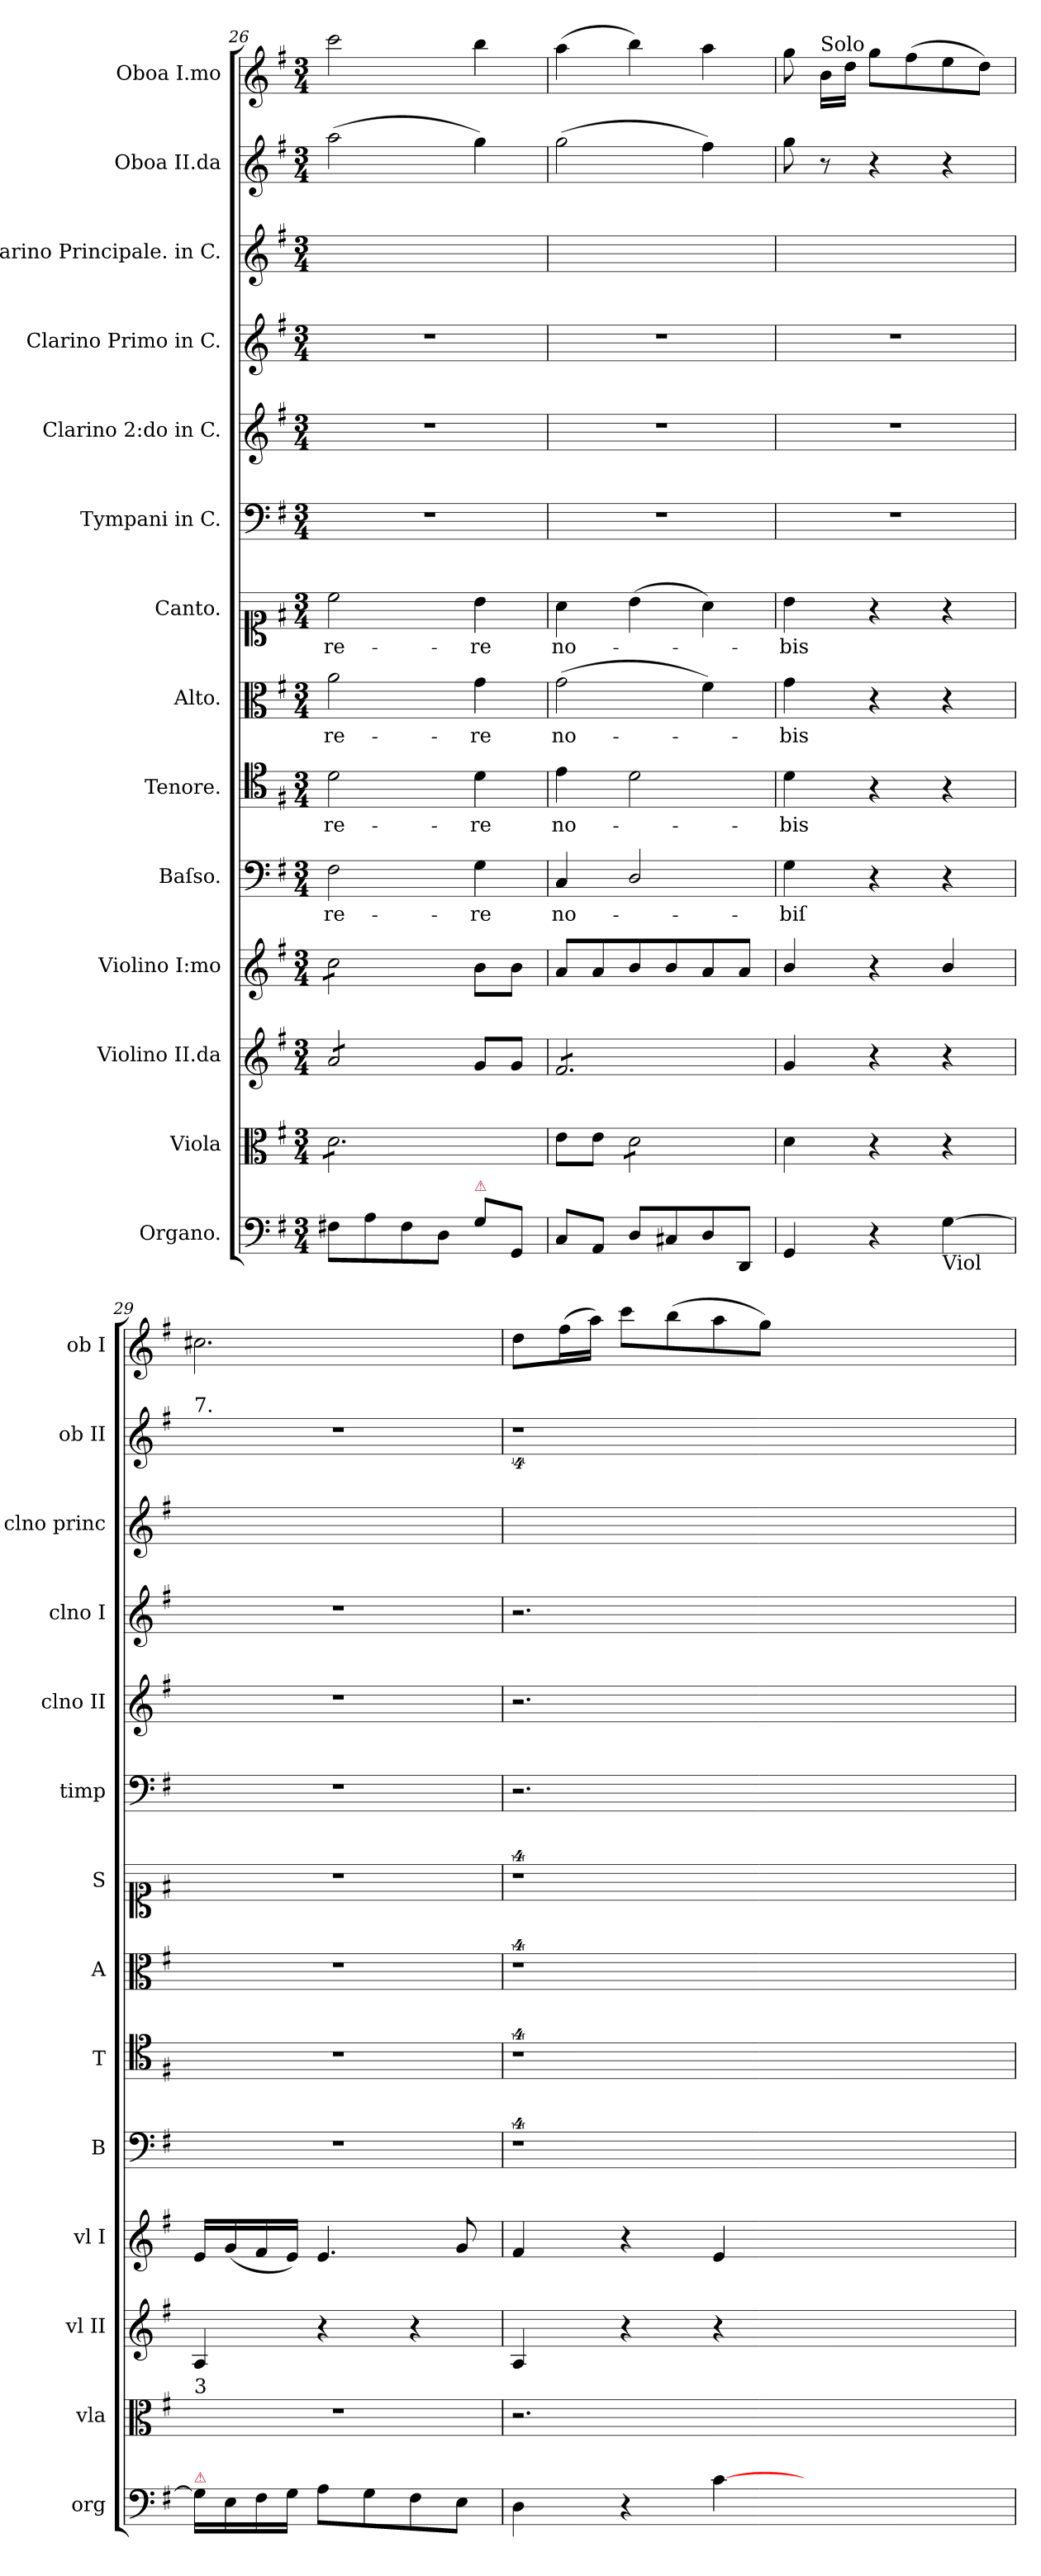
**kern	**kern	**kern	**kern	**kern	**text	**kern	**text	**kern	**text	**kern	**text	**kern	**kern	**kern	**kern	**kern	**kern
*part14	*part13	*part12	*part11	*part10	*part10	*part9	*part9	*part8	*part8	*part7	*part7	*part6	*part5	*part4	*part3	*part2	*part1
*staff14	*staff13	*staff12	*staff11	*staff10	*staff10	*staff9	*staff9	*staff8	*staff8	*staff7	*staff7	*staff6	*staff5	*staff4	*staff3	*staff2	*staff1
*I"Organo.	*I"Viola	*I"Violino II.da	*I"Violino I:mo	*I"Baſso.	*	*I"Tenore.	*	*I"Alto.	*	*I"Canto.	*	*I"Tympani in C.	*I"Clarino 2:do in C.	*I"Clarino Primo in C.	*I"Clarino Principale. in C.	*I"Oboa II.da	*I"Oboa I.mo
*I'org	*I'vla	*I'vl II	*I'vl I	*I'B	*	*I'T	*	*I'A	*	*I'S	*	*I'timp	*I'clno II	*I'clno I	*I'clno princ	*I'ob II	*I'ob I
*clefF4	*clefC3	*clefG2	*clefG2	*clefF4	*	*clefC4	*	*clefC3	*	*clefC1	*	*clefF4	*clefG2	*clefG2	*clefG2	*clefG2	*clefG2
*k[f#]	*k[f#]	*k[f#]	*k[f#]	*k[f#]	*	*k[f#]	*	*k[f#]	*	*k[f#]	*	*k[f#]	*k[f#]	*k[f#]	*k[f#]	*k[f#]	*k[f#]
*e:	*e:	*e:	*e:	*e:	*	*e:	*	*e:	*	*e:	*	*e:	*e:	*e:	*e:	*e:	*e:
*M3/4	*M3/4	*M3/4	*M3/4	*M3/4	*	*M3/4	*	*M3/4	*	*M3/4	*	*M3/4	*M3/4	*M3/4	*M3/4	*M3/4	*M3/4
=26	=26	=26	=26	=26	=26	=26	=26	=26	=26	=26	=26	=26	=26	=26	=26	=26	=26
!	!	!	!	!	!	!	!LO:LY:i	!	!	!	!	!	!	!	!	!	!
*	*tremolo	*	*	*	*	*	*	*	*	*	*	*	*	*	*	*	*
*	*	*tremolo	*	*	*	*	*	*	*	*	*	*	*	*	*	*	*
*	*	*	*tremolo	*	*	*	*	*	*	*	*	*	*	*	*	*	*
8F#X\L	8d\L	8a/L	8cc\L	2F#\	-re-	2d\	-re-	2a\	-re-	2cc\	-re-	2.r	2.r	2.r	2.ryy	(2aa\	2ccc\
8A\	8d\	8a/	8cc\	.	.	.	.	.	.	.	.	.	.	.	.	.	.
8F#\	8d\	8a/	8cc\	.	.	.	.	.	.	.	.	.	.	.	.	.	.
8D\J	8d\	8a/J	8cc\J	.	.	.	.	.	.	.	.	.	.	.	.	.	.
*	*	*	*Xtremolo	*	*	*	*	*	*	*	*	*	*	*	*	*	*
*	*	*Xtremolo	*	*	*	*	*	*	*	*	*	*	*	*	*	*	*
!LO:TX:a:color=crimson:t=⚠	!	!	!	!	!	!	!	!	!	!	!	!	!	!	!	!	!
!	!	!	!	!	!	!	!LO:LY:i	!	!	!	!	!	!	!	!	!	!
8G\L	8d\	8g/L	8b\L	4G\	-re	4d\	-re	4g\	-re	4b\	-re	.	.	.	.	4gg\)	4bb\
8GG/J	8d\J	8g/J	8b\J	.	.	.	.	.	.	.	.	.	.	.	.	.	.
*	*Xtremolo	*	*	*	*	*	*	*	*	*	*	*	*	*	*	*	*
=27	=27	=27	=27	=27	=27	=27	=27	=27	=27	=27	=27	=27	=27	=27	=27	=27	=27
*	*	*tremolo	*	*	*	*	*	*	*	*	*	*	*	*	*	*	*
8C/L	8e\L	8f#/L	8a/L	4C/	no-	4e\	no-	(2g\	no-	4a\	no-	2.r	2.r	2.r	2.ryy	(2gg\	(4aa\
8AA/J	8e\J	8f#/	8a/	.	.	.	.	.	.	.	.	.	.	.	.	.	.
*	*tremolo	*	*	*	*	*	*	*	*	*	*	*	*	*	*	*	*
8D/L	8d\L	8f#/	8b/	2D/	.	2d\	.	.	.	(4b\	.	.	.	.	.	.	4bb\)
8C#X/	8d\	8f#/	8b/	.	.	.	.	.	.	.	.	.	.	.	.	.	.
8D/	8d\	8f#/	8a/	.	.	.	.	4f#\)	.	4a\)	.	.	.	.	.	4ff#\)	4aa\
8DD/J	8d\J	8f#/J	8a/J	.	.	.	.	.	.	.	.	.	.	.	.	.	.
*	*	*Xtremolo	*	*	*	*	*	*	*	*	*	*	*	*	*	*	*
*	*Xtremolo	*	*	*	*	*	*	*	*	*	*	*	*	*	*	*	*
=28	=28	=28	=28	=28	=28	=28	=28	=28	=28	=28	=28	=28	=28	=28	=28	=28	=28
4GG/	4d\	4g/	4b/	4G\	-biſ	4d\	-bis	4g\	-bis	4b\	-bis	2.r	2.r	2.r	2.ryy	8gg\	8gg\
!	!	!	!	!	!	!	!	!	!	!	!	!	!	!	!	!	!LO:TX:a:t=Solo
.	.	.	.	.	.	.	.	.	.	.	.	.	.	.	.	8r	16b\LL
.	.	.	.	.	.	.	.	.	.	.	.	.	.	.	.	.	16dd\JJ
4r	4r	4r	4r	4r	.	4r	.	4r	.	4r	.	.	.	.	.	4r	8gg\L
.	.	.	.	.	.	.	.	.	.	.	.	.	.	.	.	.	(8ff#\
!LO:TX:b:t=Viol	!	!	!	!	!	!	!	!	!	!	!	!	!	!	!	!	!
[4G\	4r	4r	4b/	4r	.	4r	.	4r	.	4r	.	.	.	.	.	4r	8ee\
.	.	.	.	.	.	.	.	.	.	.	.	.	.	.	.	.	8dd\J)
=29	=29	=29	=29	=29	=29	=29	=29	=29	=29	=29	=29	=29	=29	=29	=29	=29	=29
!	!	!	!	!	!	!	!	!	!	!	!	!	!	!	!	!LO:TX:a:t=7.	!
!	!LO:TX:a:t=3	!	!	!	!	!	!	!	!	!	!	!	!	!	!	!	!
!LO:TX:a:color=crimson:t=⚠	!	!	!	!	!	!	!	!	!	!	!	!	!	!	!	!	!
16G\LL]	2.r	4A/	16e/LL	2.r	.	2.r	.	2.r	.	2.r	.	2.r	2.r	2.r	2.ryy	2.r	2.cc#X\
16E\	.	.	(16g/	.	.	.	.	.	.	.	.	.	.	.	.	.	.
16F#\	.	.	16f#/	.	.	.	.	.	.	.	.	.	.	.	.	.	.
16G\JJ	.	.	16e/JJ)	.	.	.	.	.	.	.	.	.	.	.	.	.	.
8A\L	.	4r	4.e/	.	.	.	.	.	.	.	.	.	.	.	.	.	.
8G\	.	.	.	.	.	.	.	.	.	.	.	.	.	.	.	.	.
8F#\	.	4r	.	.	.	.	.	.	.	.	.	.	.	.	.	.	.
8E\J	.	.	8g/	.	.	.	.	.	.	.	.	.	.	.	.	.	.
=30	=30	=30	=30	=30	=30	=30	=30	=30	=30	=30	=30	=30	=30	=30	=30	=30	=30
4D\	2.r	4A/	4f#/	4%9r	.	4%9r	.	4%9r	.	4%9r	.	2.r	2.r	2.r	2.ryy	4%9r	8dd\L
.	.	.	.	.	.	.	.	.	.	.	.	.	.	.	.	.	(16ff#\L
.	.	.	.	.	.	.	.	.	.	.	.	.	.	.	.	.	16aa\JJ)
4r	.	4r	4r	.	.	.	.	.	.	.	.	.	.	.	.	.	8ccc\L
.	.	.	.	.	.	.	.	.	.	.	.	.	.	.	.	.	(8bb\
[4c\	.	4r	4e/	.	.	.	.	.	.	.	.	.	.	.	.	.	8aa\
.	.	.	.	.	.	.	.	.	.	.	.	.	.	.	.	.	8gg\J)
1.ryy	1.ryy	1.ryy	1.ryy	.	.	.	.	.	.	.	.	1.ryy	1.ryy	1.ryy	1.ryy	.	1.ryy
=	=	=	=	=	=	=	=	=	=	=	=	=	=	=	=	=	=
*-	*-	*-	*-	*-	*-	*-	*-	*-	*-	*-	*-	*-	*-	*-	*-	*-	*-
